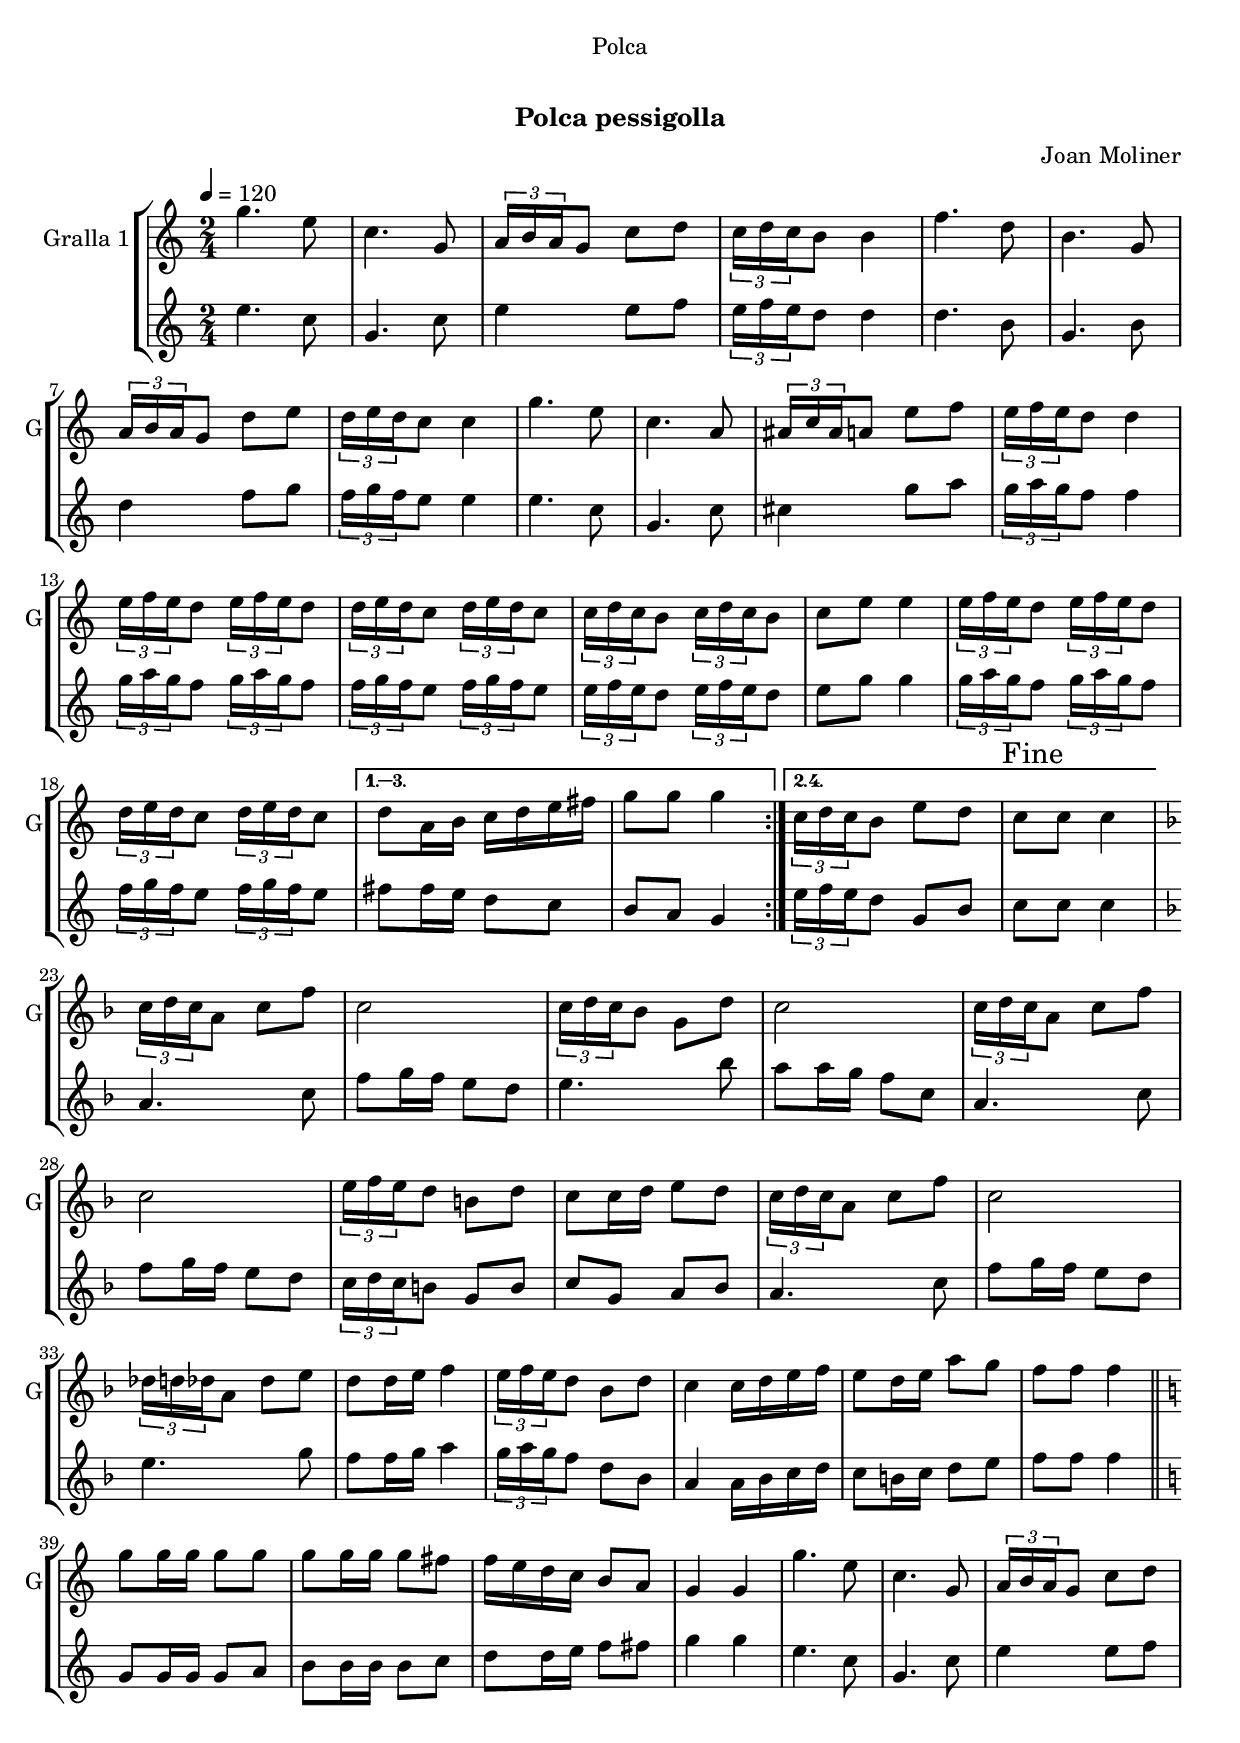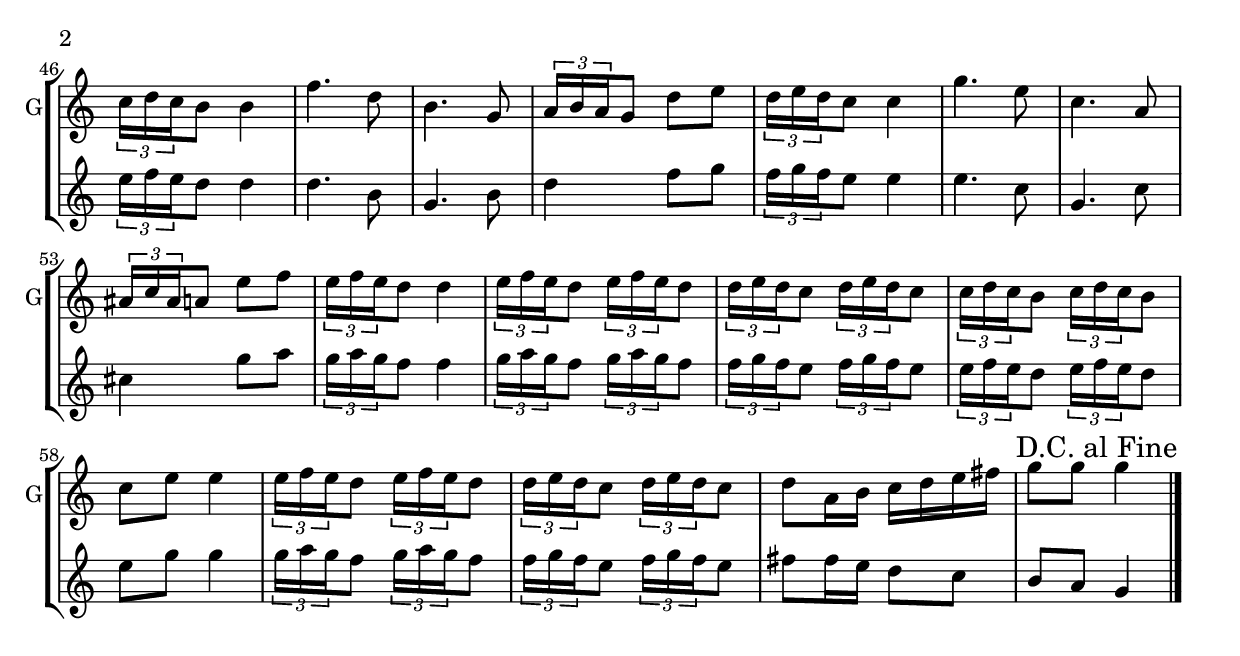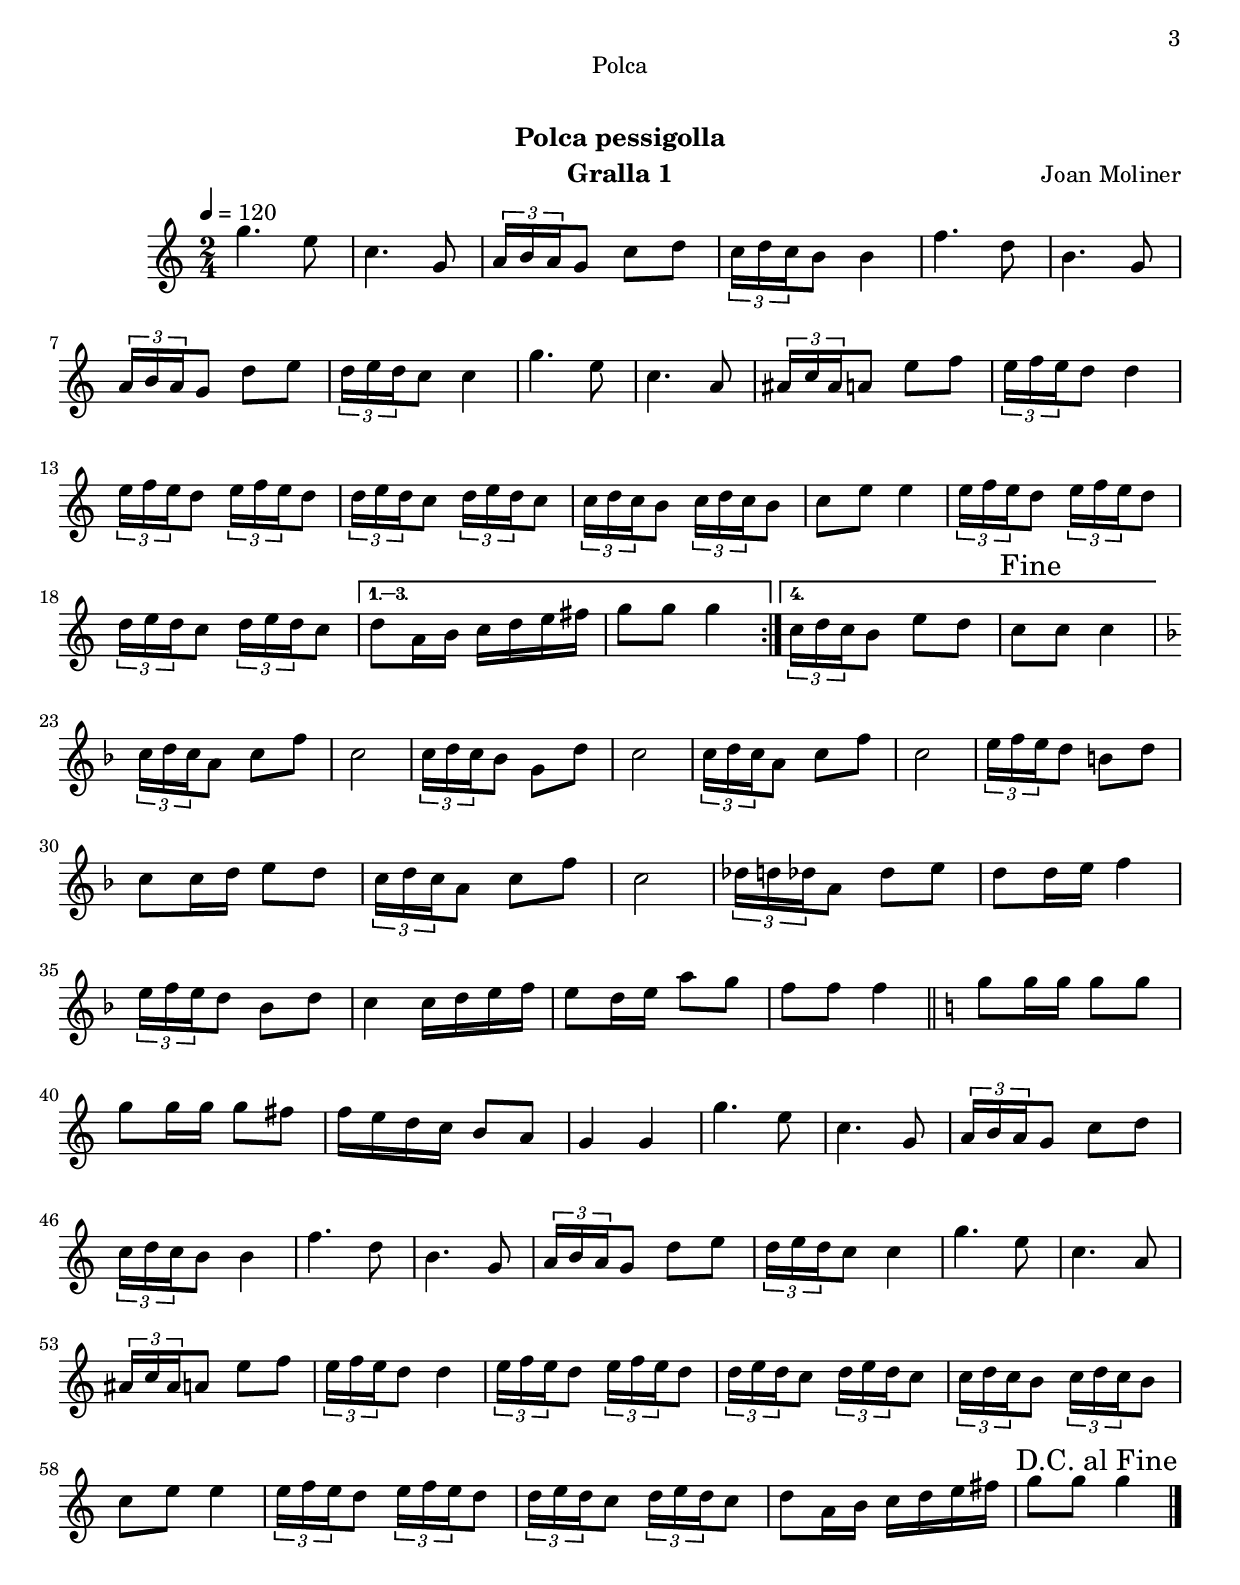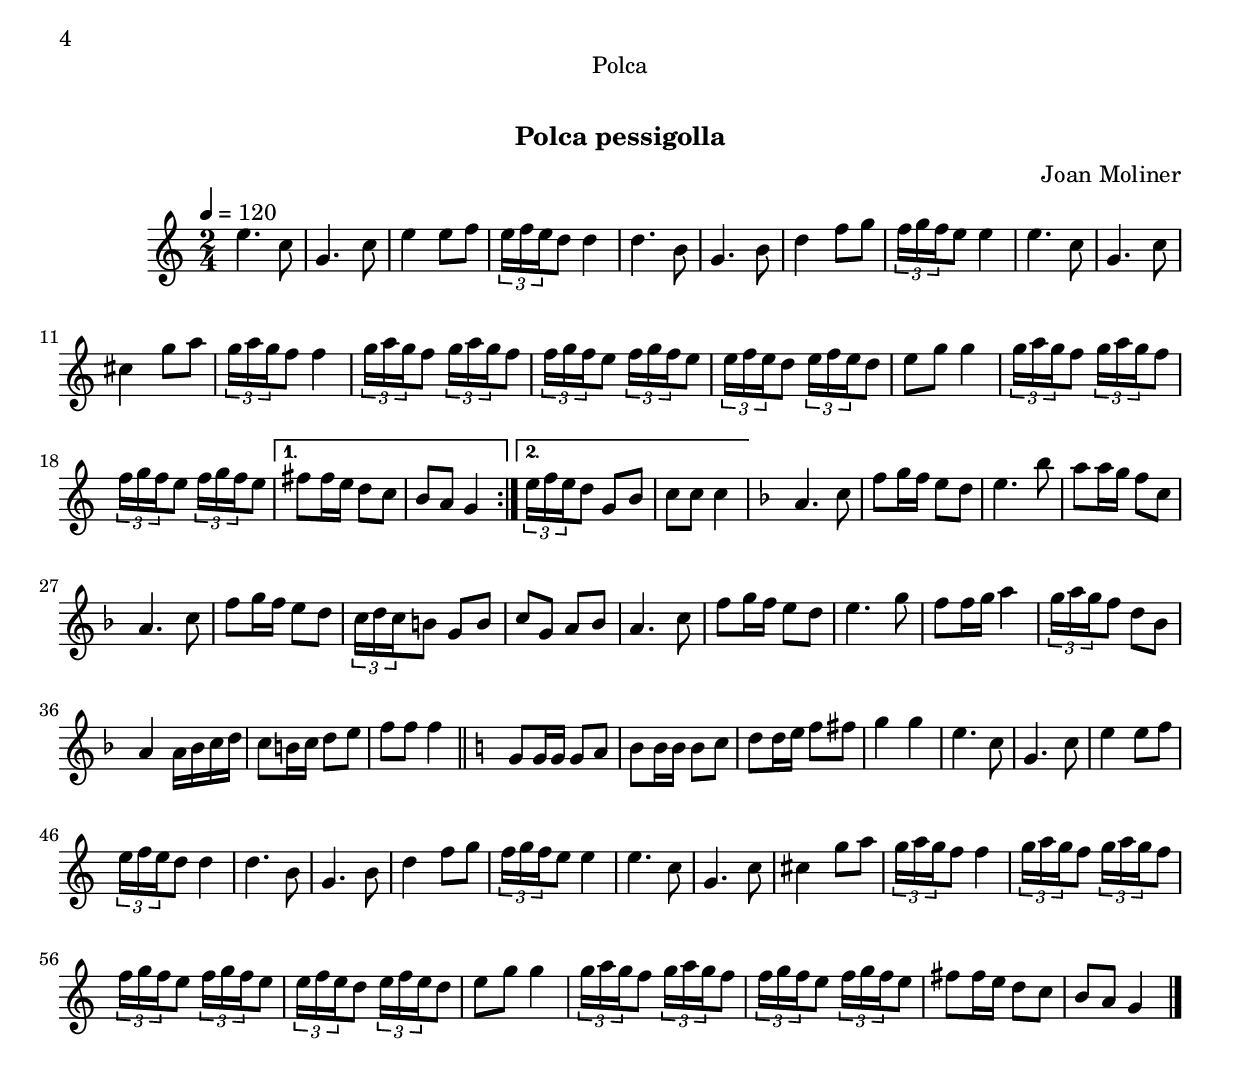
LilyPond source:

\version "2.22.1"

\header {
  dedication="Polca"
  title="  "
  subtitle="Polca pessigolla"
  subsubtitle=""
  poet=""
  meter=""
  piece=""
  composer="Joan Moliner"
  arranger=""
  opus=""
  instrument=""
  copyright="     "
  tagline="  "
}

liniaroAa =
\relative g''
{
  \tempo 4=120
  \clef treble
  \key c \major
  \time 2/4
  \repeat volta 4 { g4. e8  |
  c4. g8  |
  \times 2/3 { a16 b a } g8 c d  |
  \times 2/3 { c16 d c } b8 b4  |
  %05
  f'4. d8  |
  b4. g8  |
  \times 2/3 { a16 b a } g8 d' e  |
  \times 2/3 { d16 e d } c8 c4  |
  g'4. e8  |
  %10
  c4. a8  |
  \times 2/3 { ais16 c ais } a8 e' f  |
  \times 2/3 { e16 f e } d8 d4  |
  \times 2/3 { e16 f e } d8 \times 2/3 { e16 f e } d8  |
  \times 2/3 { d16 e d } c8 \times 2/3 { d16 e d } c8  |
  %15
  \times 2/3 { c16 d c } b8 \times 2/3 { c16 d c } b8  |
  c8 e e4  |
  \times 2/3 { e16 f e } d8 \times 2/3 { e16 f e } d8  |
  \times 2/3 { d16 e d } c8 \times 2/3 { d16 e d } c8 }
  \alternative { { d8 a16 b c d e fis  |
  %20
  g8 g g4 }
  { \times 2/3 { c,16 d c } b8 e d  |
  \mark "Fine" c8 c c4 } }
  \key f \major   \times 2/3 { c16 d c } a8 c f  |
  c2  |
  %25
  \times 2/3 { c16 d c } bes8 g d'  |
  c2  |
  \times 2/3 { c16 d c } a8 c f  |
  c2  |
  \times 2/3 { e16 f e } d8 b d  |
  %30
  c8 c16 d e8 d  |
  \times 2/3 { c16 d c } a8 c f  |
  c2  |
  \times 2/3 { des16 d des } a8 des e  |
  d8 d16 e f4  |
  %35
  \times 2/3 { e16 f e } d8 bes d  |
  c4 c16 d e f  |
  e8 d16 e a8 g  |
  f8 f f4  \bar "||"
  \key c \major   g8 g16 g g8 g  |
  %40
  g8 g16 g g8 fis  |
  f16 e d c b8 a  |
  g4 g  |
  g'4. e8  |
  c4. g8  |
  %45
  \times 2/3 { a16 b a } g8 c d  |
  \times 2/3 { c16 d c } b8 b4  |
  f'4. d8  |
  b4. g8  |
  \times 2/3 { a16 b a } g8 d' e  |
  %50
  \times 2/3 { d16 e d } c8 c4  |
  g'4. e8  |
  c4. a8  |
  \times 2/3 { ais16 c ais } a8 e' f  |
  \times 2/3 { e16 f e } d8 d4  |
  %55
  \times 2/3 { e16 f e } d8 \times 2/3 { e16 f e } d8  |
  \times 2/3 { d16 e d } c8 \times 2/3 { d16 e d } c8  |
  \times 2/3 { c16 d c } b8 \times 2/3 { c16 d c } b8  |
  c8 e e4  |
  \times 2/3 { e16 f e } d8 \times 2/3 { e16 f e } d8  |
  %60
  \times 2/3 { d16 e d } c8 \times 2/3 { d16 e d } c8  |
  d8 a16 b c d e fis  |
  \mark "D.C. al Fine" g8 g g4  \bar "|."
}

liniaroAb =
\relative e''
{
  \tempo 4=120
  \clef treble
  \key c \major
  \time 2/4
  \repeat volta 2 { e4. c8  |
  g4. c8  |
  e4 e8 f  |
  \times 2/3 { e16 f e } d8 d4  |
  %05
  d4. b8  |
  g4. b8  |
  d4 f8 g  |
  \times 2/3 { f16 g f } e8 e4  |
  e4. c8  |
  %10
  g4. c8  |
  cis4 g'8 a  |
  \times 2/3 { g16 a g } f8 f4  |
  \times 2/3 { g16 a g } f8 \times 2/3 { g16 a g } f8  |
  \times 2/3 { f16 g f } e8 \times 2/3 { f16 g f } e8  |
  %15
  \times 2/3 { e16 f e } d8 \times 2/3 { e16 f e } d8  |
  e8 g g4  |
  \times 2/3 { g16 a g } f8 \times 2/3 { g16 a g } f8  |
  \times 2/3 { f16 g f } e8 \times 2/3 { f16 g f } e8 }
  \alternative { { fis8 fis16 e d8 c  |
  %20
  b8 a g4 }
  { \times 2/3 { e'16 f e } d8 g, b  |
  c8 c c4 } }
  \key f \major   a4. c8  |
  f8 g16 f e8 d  |
  %25
  e4. bes'8  |
  a8 a16 g f8 c  |
  a4. c8  |
  f8 g16 f e8 d  |
  \times 2/3 { c16 d c } b8 g b  |
  %30
  c8 g a bes  |
  a4. c8  |
  f8 g16 f e8 d  |
  e4. g8  |
  f8 f16 g a4  |
  %35
  \times 2/3 { g16 a g } f8 d bes  |
  a4 a16 bes c d  |
  c8 b16 c d8 e  |
  f8 f f4  \bar "||"
  \key c \major   g,8 g16 g g8 a  |
  %40
  b8 b16 b b8 c  |
  d8 d16 e f8 fis  |
  g4 g  |
  e4. c8  |
  g4. c8  |
  %45
  e4 e8 f  |
  \times 2/3 { e16 f e } d8 d4  |
  d4. b8  |
  g4. b8  |
  d4 f8 g  |
  %50
  \times 2/3 { f16 g f } e8 e4  |
  e4. c8  |
  g4. c8  |
  cis4 g'8 a  |
  \times 2/3 { g16 a g } f8 f4  |
  %55
  \times 2/3 { g16 a g } f8 \times 2/3 { g16 a g } f8  |
  \times 2/3 { f16 g f } e8 \times 2/3 { f16 g f } e8  |
  \times 2/3 { e16 f e } d8 \times 2/3 { e16 f e } d8  |
  e8 g g4  |
  \times 2/3 { g16 a g } f8 \times 2/3 { g16 a g } f8  |
  %60
  \times 2/3 { f16 g f } e8 \times 2/3 { f16 g f } e8  |
  fis8 fis16 e d8 c  |
  b8 a g4  \bar "|."
}

\bookpart {
  \score {
    \new StaffGroup {
      \override Score.RehearsalMark #'self-alignment-X = #LEFT
      <<
        \new Staff \with {instrumentName = #"Gralla 1" shortInstrumentName = #"G"} \liniaroAa
        \new Staff \with {instrumentName = #"" shortInstrumentName = #" "} \liniaroAb
      >>
    }
    \layout {}
  }
  \score { \unfoldRepeats
    \new StaffGroup {
      \override Score.RehearsalMark #'self-alignment-X = #LEFT
      <<
        \new Staff \with {instrumentName = #"Gralla 1" shortInstrumentName = #"G"} \liniaroAa
        \new Staff \with {instrumentName = #"" shortInstrumentName = #" "} \liniaroAb
      >>
    }
    \midi {}
  }
}

\bookpart {
  \header {instrument="Gralla 1"}
  \score {
    \new StaffGroup {
      \override Score.RehearsalMark #'self-alignment-X = #LEFT
      <<
        \new Staff \liniaroAa
      >>
    }
    \layout {}
  }
  \score { \unfoldRepeats
    \new StaffGroup {
      \override Score.RehearsalMark #'self-alignment-X = #LEFT
      <<
        \new Staff \liniaroAa
      >>
    }
    \midi {}
  }
}

\bookpart {
  \header {instrument=""}
  \score {
    \new StaffGroup {
      \override Score.RehearsalMark #'self-alignment-X = #LEFT
      <<
        \new Staff \liniaroAb
      >>
    }
    \layout {}
  }
  \score { \unfoldRepeats
    \new StaffGroup {
      \override Score.RehearsalMark #'self-alignment-X = #LEFT
      <<
        \new Staff \liniaroAb
      >>
    }
    \midi {}
  }
}

